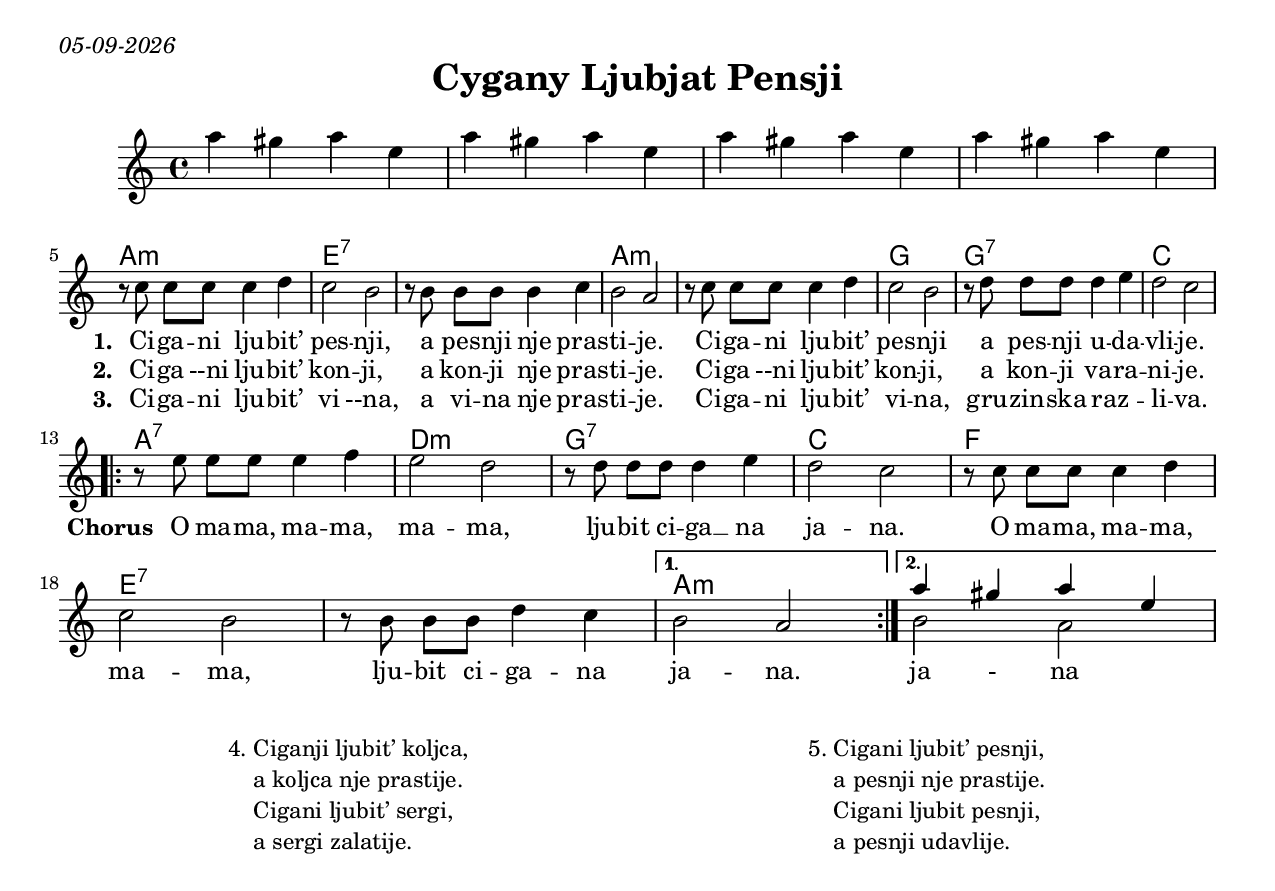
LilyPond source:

\version "2.18.0"
\include "english.ly"
%#(ly:expect-warning "cannot end volta")
%showLastLength = R1*8

\paper{
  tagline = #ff
  print-all-headers = ##t
  #(set-paper-size "letter")
}
date = #(strftime "%d-%m-%Y" (localtime (current-time)))

\markup{ \italic{ \date }  }

%\markup{ Got something to say? }


global = {
  \clef treble
  \key g \major
  \time 4/4
  \set Score.markFormatter = #format-mark-box-alphabet
}

%#################################### Melody ########################
melody = \relative c' {
  \global
  %\partial 16*3 a16 d f   %lead in notes

  \repeat unfold 4 {e'4 ds e b}
  \break


  %\repeat volta 2{
  %  \mark \default
  r8 g g [g] g4 a|
  g2 fs
  r8 fs8 fs[fs] fs4 g|
  fs2 e

  r8 g g [g] g4 a|
  g2 fs
  r8 a a [a] a4 b
  a2 g
  \break
  \repeat volta 2{
    r8 b b[b] b4 c
    b2 a
    r8 a a [a] a4 b
    a2 g

    % O mama
    r8 g g[g] g4 a
    g2 fs
    r8 fs8 fs[fs] a4 g

  }
  \alternative{

  {fs2 e}
  {
  <<
      {\voiceOne e'4 ds e b}
      \new Voice

      {\voiceTwo fs2  e}
    >>

  }
  }



}
%################################# Lyrics #####################
\addlyrics{

  \repeat unfold 16 \skip 2
  \set stanza = #"1. "
  Ci -- ga -- ni lju -- bit’ pes -- nji,
  a pes -- nji nje pras -- ti -- je.
  Ci -- ga -- ni lju -- bit’ pes -- nji
  a pes -- nji u -- da -- vli -- je.


  \set stanza = #"Chorus "O ma -- ma,  ma -- ma, ma -- ma,
  lju -- bit ci -- ga __ na ja -- na.
  O ma -- ma,  ma -- ma, ma -- ma,
  lju -- bit ci -- ga -- na ja --  na.
  ja  -  na

}
\addlyrics {
  \repeat unfold 16 \skip 2
  \set stanza = #"2. "
  Ci -- ga --ni lju -- bit’ kon -- ji,
  a kon -- ji nje pras -- ti -- je.
  Ci -- ga --ni lju -- bit’ kon -- ji,
  a kon -- ji va -- ra -- ni -- je.
}
\addlyrics {
  \repeat unfold 16 \skip 2
  \set stanza = #"3. "
  Ci -- ga -- ni lju -- bit’ vi --na,
  a vi -- na nje pras -- ti -- je.
  Ci -- ga -- ni lju -- bit’ vi -- na,
  gru -- zin -- ska raz -- _ li -- va.
}
%################################# Chords #######################
harmonies = \chordmode {
  s1*4
  e1:m

  b1*2:7  % looks like H in original
  e1*2:m
  d1
  d1:7
  g1
  %\parenthesize  e1:7
  %chorus
  e1:7  %g1
  a1:m
  d1:7
  g1
  c1
  b1*2:7
  e1:m
  %coda
  \once \set chordChanges = ##f

}

\score {
  <<
    \new ChordNames {
      \set chordChanges = ##t
      \transpose g c \harmonies
    }
    \new Staff  \transpose g c' \melody
  >>
  \header{
    title= "Cygany Ljubjat Pensji"
    subtitle=""
    composer= ""
    instrument =""
    arranger= ""
  }
  \layout{indent = 1.0\cm}
  \midi {
    \tempo 4 = 120

    % \midi { }
  }
}

% more verses:
\markup{}
\markup {
  \fill-line {
    \hspace #0.1 % distance from left margin
    \column {
      \line { "4."
              \column {
                "Ciganji ljubit’ koljca,"
                "a koljca nje prastije."
                "Cigani ljubit’ sergi,"
                "a sergi zalatije."
              }
      }
      \hspace #0.2 % vertical distance between verses
      \line { ""
              \column {

              }
      }
    }
    \hspace #0.1  % horiz. distance between columns
    \column {
      \line { "5."
              \column {
                "Cigani ljubit’ pesnji,"
                "a pesnji nje prastije."
                "Cigani ljubit pesnji,"
                "a pesnji udavlije."
              }
      }
      \hspace #0.2 % distance between verses
      \line { ""
              \column {
                ""
              }
      }
    }
    \hspace #0.1 % distance to right margin
  }
}



%{

Cigani ljubit’ pesnji,
a pesnji nje prastije.
Cigani ljubit pesnji,
a pesnji udavlije.

chorus:
O mama, mama, mama,
ljubit cigana jana.
O mama, mama, mama,
ljubit cigana jana.

chorus

Cigani ljubit’ sumi,
a sumi nje prastije.
Cigani ljubit’ sumi
a sumi daragije.

chorus

Cigani ljubit’ konji,
a konji nje prastije.
Cigani ljubit konji,
a konji varanije.

chorus

Cigani ljubit’ vina,
a vina nje prastije.
Cigani ljubit vina,
gruzinska razliva.

chorus
*****************
Ciganji ljubit’ koljca,
a koljca nje prastije.
Cigani ljubit’ sergi,
a sergi zalatije.

chorus

Cigani ljubit’ pesnji,
a pesnji nje prastije.
Cigani ljubit pesnji,
a pesnji udavlije.

chorus:

Translation:

Gypsies love poems,
songs, special, unusual,
gypsies love songs, songs about heroes.

Oh mama, mama, mama,
I love the gypsy Jana … 2x

Gypsies prefer fur coats,
special fur coats,
gypsies prefer fur coats,
expensive fur coats.

Oh mama, mama, mama,
I love the gypsy Jana … 2x

Gypsies love horses, race horses,
gypsies love horses, race horses.

Oh mama, mama, mama,
I love the gypsy Jana … 2x

Gypsies prefer wine, good wine,
gypsies love wine and refill St. George.

Oh mama, mama, mama,
I love the gypsy Jana … 2x

Gypsies prefer rings and special jewelry,
gypsies love earrings, gold earrings.

Oh mama, mama, mama,
I love the gypsy Jana … 2x

%}